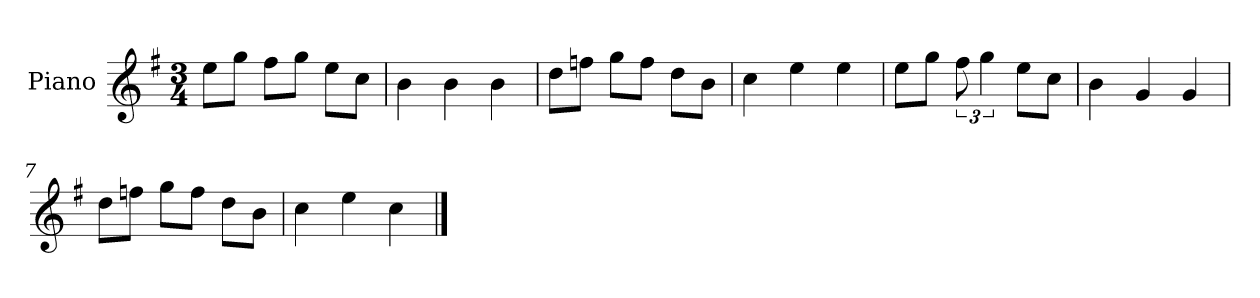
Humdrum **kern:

**kern
*part1
*staff1
*I"Piano
*I'P-no
*clefG2
*k[f#]
*M3/4
*MM90
=1
8ee\L
8gg\J
8ff#\L
8gg\J
8ee\L
8cc\J
=2
4b\
4b\
4b\
=3
8dd\L
8ffn\J
8gg\L
8ff\J
8dd\L
8b\J
=4
4cc\
4ee\
4ee\
=5
8ee\L
8gg\J
12ff#\
6gg\
8ee\L
8cc\J
=6
4b\
4g/
4g/
=7
8dd\L
8ffn\J
8gg\L
8ff\J
8dd\L
8b\J
!!LO:LB:g=z
=8
4cc\
4ee\
4cc\
==
*-
